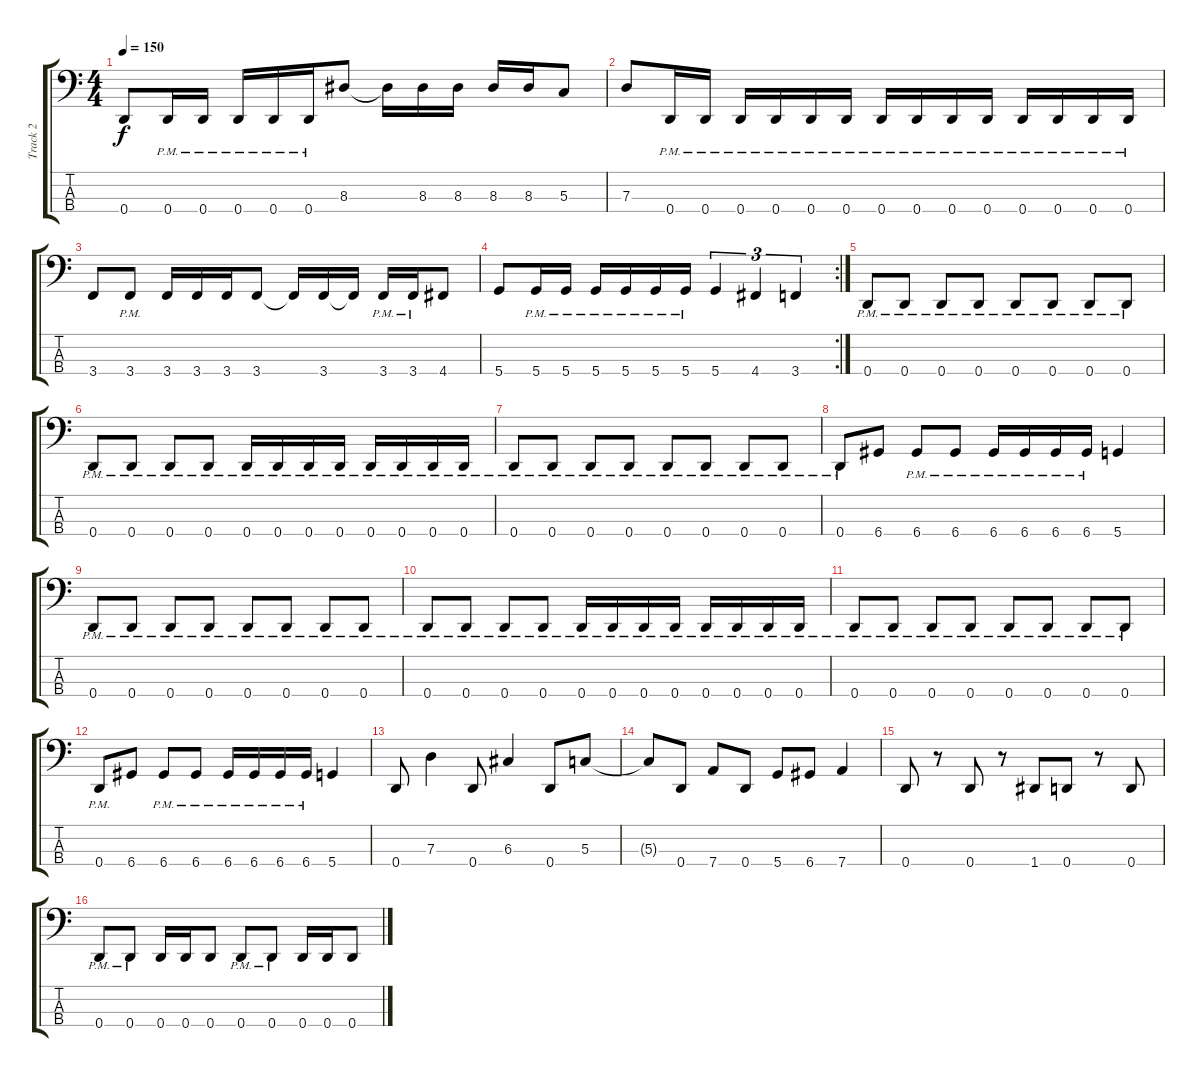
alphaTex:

\track ("Track 2" "Track 2") {instrument electricbassfinger}
\staff {score tabs}
\tuning (F2 C2 G1 D1) {hide}
\ts (4 4)
\tempo 150
\clef f4
\ks c
0.4.8{dy f} 0.4{pm}.16 0.4{pm}.16 0.4{pm}.16 0.4{pm}.16 0.4{pm}.16 8.3.8 8.3{t}.16 8.3.16 8.3.16 8.3.16 8.3.16 5.3.8 |
7.3.8 0.4{pm}.16 0.4{pm}.16 0.4{pm}.16 0.4{pm}.16 0.4{pm}.16 0.4{pm}.16 0.4{pm}.16 0.4{pm}.16 0.4{pm}.16 0.4{pm}.16 0.4{pm}.16 0.4{pm}.16 0.4{pm}.16 0.4{pm}.16 |
3.4.8 3.4{pm}.8 3.4.16 3.4.16 3.4.16 3.4.8 3.4{t}.16 3.4.16 3.4{t}.16 3.4{pm}.16 3.4{pm}.16 4.4.8 |
\rc 2
5.4.8 5.4{pm}.16 5.4{pm}.16 5.4{pm}.16 5.4{pm}.16 5.4{pm}.16 5.4{pm}.16 5.4.4{tu (3 2)} 4.4.4{tu (3 2)} 3.4.4{tu (3 2)} |
0.4{pm}.8 0.4{pm}.8 0.4{pm}.8 0.4{pm}.8 0.4{pm}.8 0.4{pm}.8 0.4{pm}.8 0.4{pm}.8 |
0.4{pm}.8 0.4{pm}.8 0.4{pm}.8 0.4{pm}.8 0.4{pm}.16 0.4{pm}.16 0.4{pm}.16 0.4{pm}.16 0.4{pm}.16 0.4{pm}.16 0.4{pm}.16 0.4{pm}.16 |
0.4{pm}.8 0.4{pm}.8 0.4{pm}.8 0.4{pm}.8 0.4{pm}.8 0.4{pm}.8 0.4{pm}.8 0.4{pm}.8 |
0.4{pm}.8 6.4.8 6.4{pm}.8 6.4{pm}.8 6.4{pm}.16 6.4{pm}.16 6.4{pm}.16 6.4{pm}.16 5.4.4 |
0.4{pm}.8 0.4{pm}.8 0.4{pm}.8 0.4{pm}.8 0.4{pm}.8 0.4{pm}.8 0.4{pm}.8 0.4{pm}.8 |
0.4{pm}.8 0.4{pm}.8 0.4{pm}.8 0.4{pm}.8 0.4{pm}.16 0.4{pm}.16 0.4{pm}.16 0.4{pm}.16 0.4{pm}.16 0.4{pm}.16 0.4{pm}.16 0.4{pm}.16 |
0.4{pm}.8 0.4{pm}.8 0.4{pm}.8 0.4{pm}.8 0.4{pm}.8 0.4{pm}.8 0.4{pm}.8 0.4{pm}.8 |
0.4{pm}.8 6.4.8 6.4{pm}.8 6.4{pm}.8 6.4{pm}.16 6.4{pm}.16 6.4{pm}.16 6.4{pm}.16 5.4.4 |
0.4.8 7.3.4 0.4.8 6.3.4 0.4.8 5.3.8 |
5.3{t}.8 0.4.8 7.4.8 0.4.8 5.4.8 6.4.8 7.4.4 |
0.4.8 r.8 0.4.8 r.8 1.4.8 0.4.8 r.8 0.4.8 |
0.4{pm}.8 0.4{pm}.8 0.4.16 0.4.16 0.4.8 0.4{pm}.8 0.4{pm}.8 0.4.16 0.4.16 0.4.8
